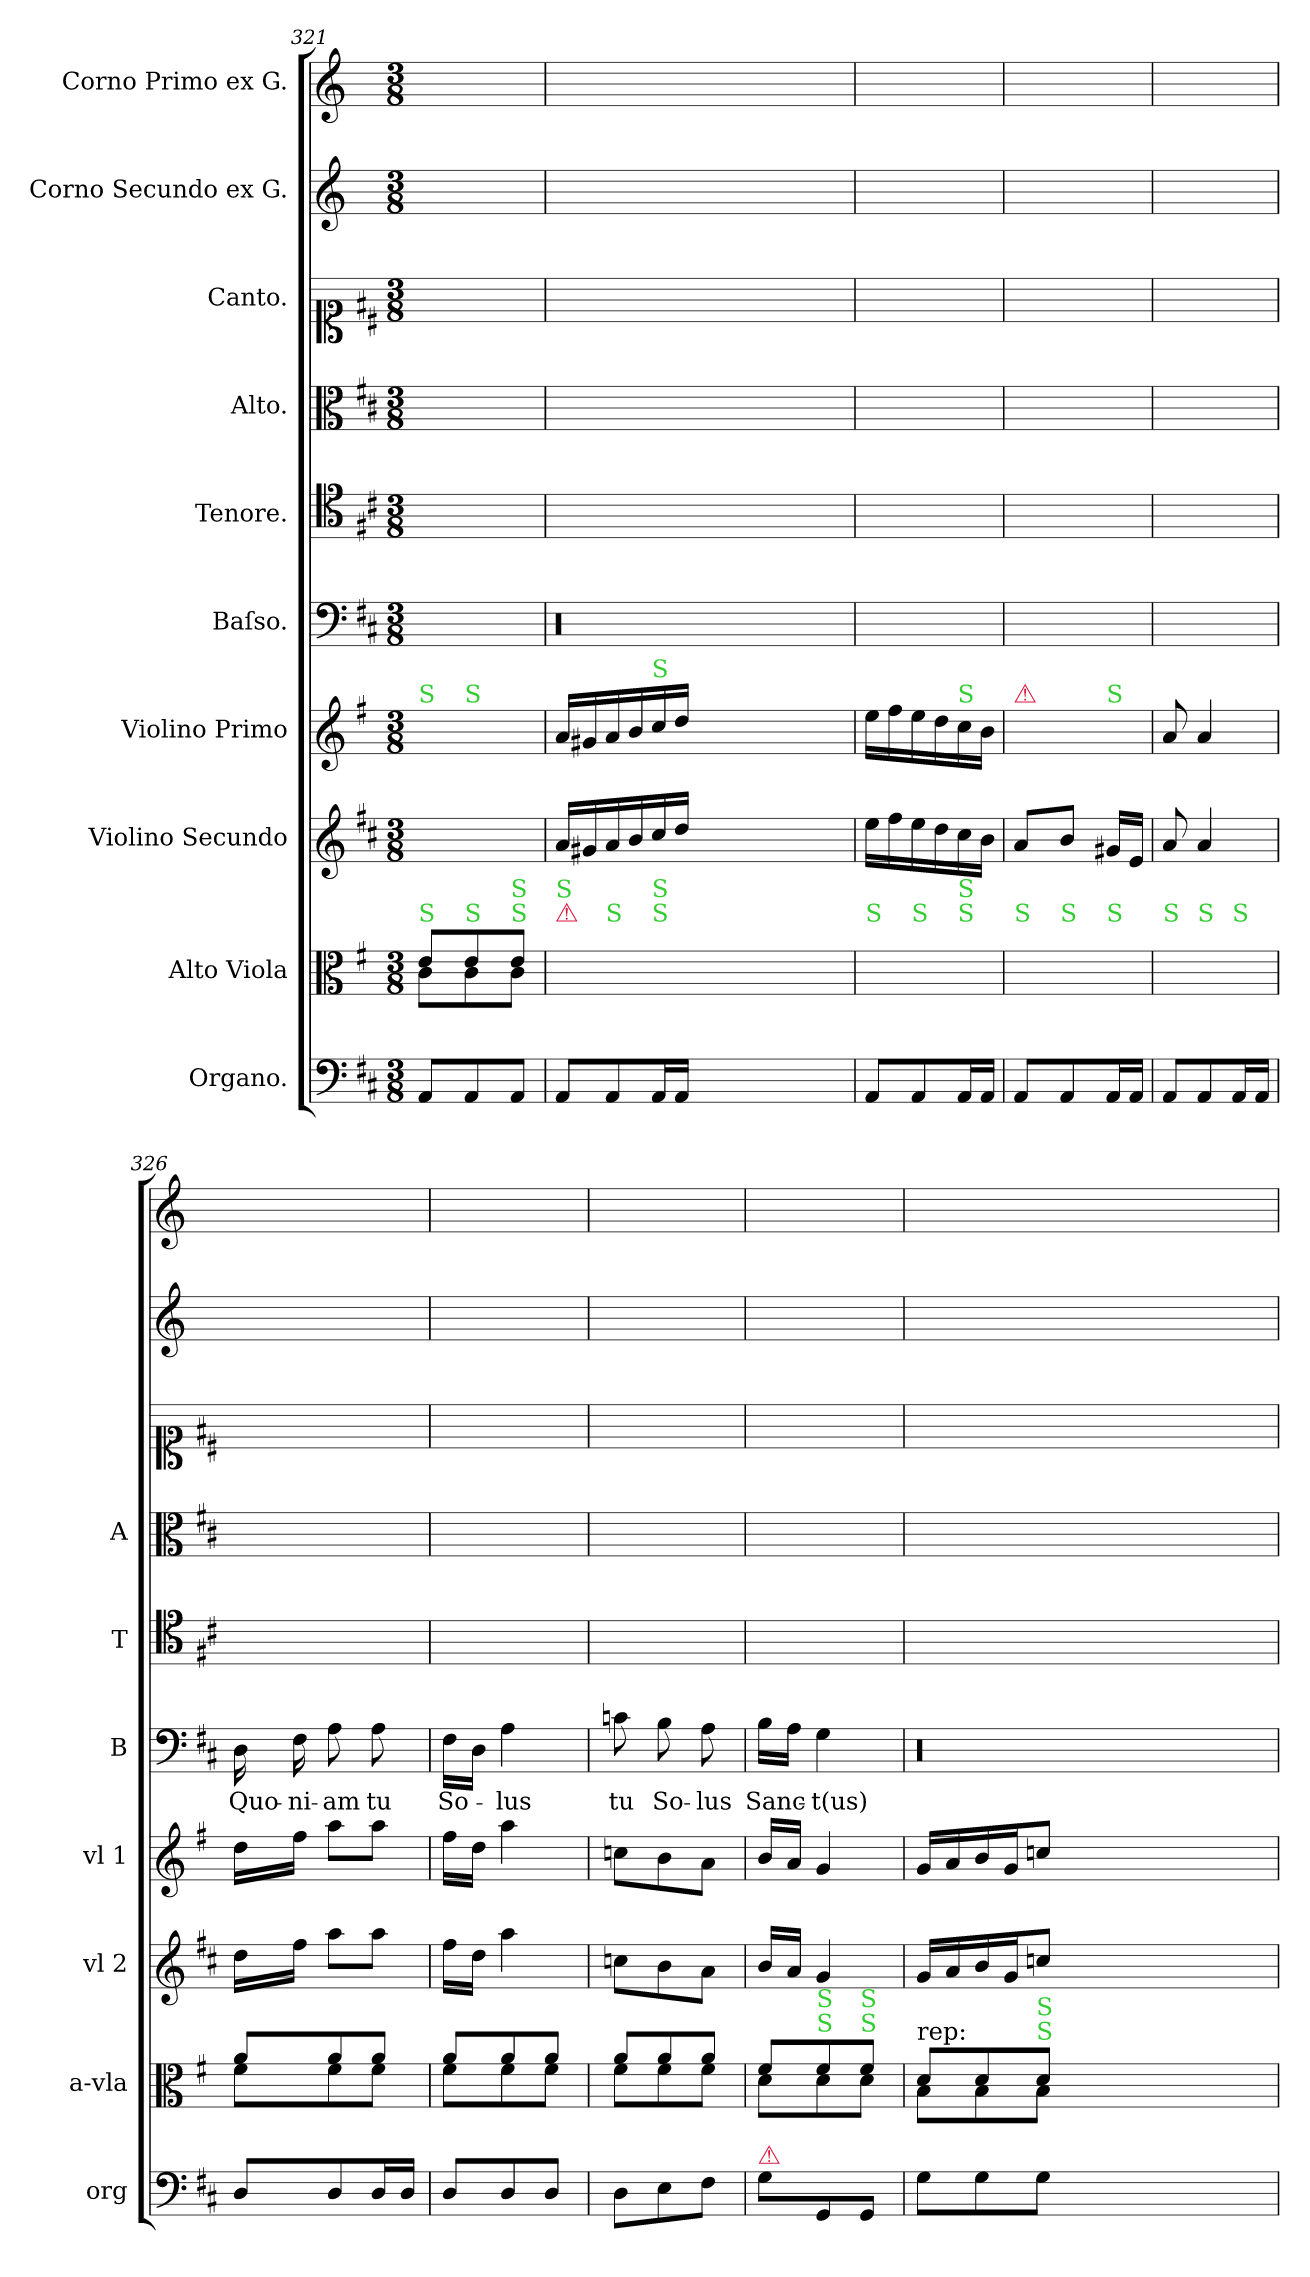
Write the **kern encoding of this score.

**kern	**kern	**kern	**kern	**kern	**text	**kern	**kern	**kern	**kern	**kern
*part10	*part9	*part8	*part7	*part6	*part6	*part5	*part4	*part3	*part2	*part1
*staff10	*staff9	*staff8	*staff7	*staff6	*staff6	*staff5	*staff4	*staff3	*staff2	*staff1
*I"Organo.	*I"Alto Viola	*I"Violino Secundo	*I"Violino Primo	*I"Baſso.	*	*I"Tenore.	*I"Alto.	*I"Canto.	*I"Corno Secundo ex G.	*I"Corno Primo ex G.
*I'org	*I'a-vla	*I'vl 2	*I'vl 1	*I'B	*	*I'T	*I'A	*	*	*
*clefF4	*clefC3	*clefG2	*clefG2	*clefF4	*	*clefC4	*clefC3	*clefC1	*clefG2	*clefG2
*	*	*	*	*	*	*	*	*	*ITrd3c5	*ITrd3c5
*k[f#c#]	*k[f#]	*k[f#c#]	*k[f#]	*k[f#c#]	*	*k[f#c#]	*k[f#c#]	*k[f#c#]	*k[f#]	*k[f#]
*M3/8	*M3/8	*M3/8	*M3/8	*M3/8	*	*M3/8	*M3/8	*M3/8	*M3/8	*M3/8
=321	=321	=321	=321	=321	=321	=321	=321	=321	=321	=321
*	*^	*	*	*	*	*	*	*	*	*
!	!	!	!	!LO:TX:a:color=limegreen:t=S	!	!	!	!	!	!	!
!	!LO:TX:a:color=limegreen:t=S	!	!	!	!	!	!	!	!	!	!
8AA/L	8e/L	8c\L	16cc#/LLyy	16cc\LLyy	4.ryy	.	4.ryy	4.ryy	4.ryy	4.ryy	4.ryy
.	.	.	16b/yy	16b\yy	.	.	.	.	.	.	.
!	!	!	!	!LO:TX:a:color=limegreen:t=S	!	!	!	!	!	!	!
!	!LO:TX:a:color=limegreen:t=S	!	!	!	!	!	!	!	!	!	!
8AA/	8e/	8c\	16cc#/yy	16cc\yy	.	.	.	.	.	.	.
.	.	.	16a/Jyy	16a\Jyy	.	.	.	.	.	.	.
!	!LO:TX:a:color=limegreen:t=S	!	!	!	!	!	!	!	!	!	!
!	!LO:TX:a:color=limegreen:t=S	!	!	!	!	!	!	!	!	!	!
8AA/J	8e/J	8c\J	8b/Jyy	8b\Jyy	.	.	.	.	.	.	.
=322	=322	=322	=322	=322	=322	=322	=322	=322	=322	=322	=322
!	!LO:TX:a:color=crimson:t=⚠	!	!	!	!	!	!	!	!	!	!
!	!LO:TX:a:color=limegreen:t=S	!	!	!	!	!	!	!	!	!	!
!	!	!	!	!	!LO:N:vis=00	!	!	!	!	!	!
8AA/L	8e/Lyy	8c\Lyy	16a/LL	16a/LL	1.r	.	4.ryy	4.ryy	4.ryy	4.ryy	4.ryy
.	.	.	16g#X/	16g#X/	.	.	.	.	.	.	.
!	!LO:TX:a:color=limegreen:t=S	!	!	!	!	!	!	!	!	!	!
8AA/	8e/yy	8c\yy	16a/	16a/	.	.	.	.	.	.	.
.	.	.	16b/	16b/	.	.	.	.	.	.	.
!	!	!	!	!LO:TX:a:color=limegreen:t=S	!	!	!	!	!	!	!
!	!LO:TX:a:color=limegreen:t=S	!	!	!	!	!	!	!	!	!	!
!	!LO:TX:a:color=limegreen:t=S	!	!	!	!	!	!	!	!	!	!
16AA/L	8e/Jyy	8c\Jyy	16cc#/	16cc/	.	.	.	.	.	.	.
16AA/JJ	.	.	16dd/JJ	16dd/JJ	.	.	.	.	.	.	.
1ryy	1ryy	1ryy	1ryy	1ryy	.	.	1ryy	1ryy	1ryy	1ryy	1ryy
8ryy	8ryy	8ryy	8ryy	8ryy	.	.	8ryy	8ryy	8ryy	8ryy	8ryy
=323	=323	=323	=323	=323	=323	=323	=323	=323	=323	=323	=323
!	!LO:TX:a:color=limegreen:t=S	!	!	!	!	!	!	!	!	!	!
8AA/L	8e/Lyy	8c\Lyy	16ee\LL	16ee\LL	4.ryy	.	4.ryy	4.ryy	4.ryy	4.ryy	4.ryy
.	.	.	16ff#\	16ff#\	.	.	.	.	.	.	.
!	!LO:TX:a:color=limegreen:t=S	!	!	!	!	!	!	!	!	!	!
8AA/	8e/yy	8c\yy	16ee\	16ee\	.	.	.	.	.	.	.
.	.	.	16dd\	16dd\	.	.	.	.	.	.	.
!	!	!	!	!LO:TX:a:color=limegreen:t=S	!	!	!	!	!	!	!
!	!LO:TX:a:color=limegreen:t=S	!	!	!	!	!	!	!	!	!	!
!	!LO:TX:a:color=limegreen:t=S	!	!	!	!	!	!	!	!	!	!
16AA/L	8e/Jyy	8c\Jyy	16cc#\	16cc\	.	.	.	.	.	.	.
16AA/JJ	.	.	16b\JJ	16b\JJ	.	.	.	.	.	.	.
=324	=324	=324	=324	=324	=324	=324	=324	=324	=324	=324	=324
!	!	!	!	!LO:TX:a:color=crimson:t=⚠	!	!	!	!	!	!	!
!	!LO:TX:a:color=limegreen:t=S	!	!	!	!	!	!	!	!	!	!
8AA/L	8e/Lyy	8c\Lyy	8a/L	16ee\LLyy	4.ryy	.	4.ryy	4.ryy	4.ryy	4.ryy	4.ryy
.	.	.	.	16ff#\yy	.	.	.	.	.	.	.
!	!LO:TX:a:color=limegreen:t=S	!	!	!	!	!	!	!	!	!	!
8AA/	8e/yy	8c\yy	8b/J	16ee\yy	.	.	.	.	.	.	.
.	.	.	.	16dd\yy	.	.	.	.	.	.	.
!	!	!	!	!LO:TX:a:color=limegreen:t=S	!	!	!	!	!	!	!
!	!LO:TX:a:color=limegreen:t=S	!	!	!	!	!	!	!	!	!	!
16AA/L	8e/Jyy	8c\Jyy	16g#X/LL	16cc\yy	.	.	.	.	.	.	.
16AA/JJ	.	.	16e/JJ	16b\JJyy	.	.	.	.	.	.	.
=325	=325	=325	=325	=325	=325	=325	=325	=325	=325	=325	=325
!	!LO:TX:a:color=limegreen:t=S	!	!	!	!	!	!	!	!	!	!
8AA/L	8e/Lyy	8c\Lyy	8a/	8a/	4.ryy	.	4.ryy	4.ryy	4.ryy	4.ryy	4.ryy
!	!LO:TX:a:color=limegreen:t=S	!	!	!	!	!	!	!	!	!	!
8AA/	8e/yy	8c\yy	4a/	4a/	.	.	.	.	.	.	.
!	!LO:TX:a:color=limegreen:t=S	!	!	!	!	!	!	!	!	!	!
16AA/L	8e/Jyy	8c\Jyy	.	.	.	.	.	.	.	.	.
16AA/JJ	.	.	.	.	.	.	.	.	.	.	.
=326	=326	=326	=326	=326	=326	=326	=326	=326	=326	=326	=326
8D/L	8a/L	8f#\L	16dd\LL	16dd\LL	16D\	Quo-	4.ryy	4.ryy	4.ryy	4.ryy	4.ryy
.	.	.	16ff#\JJ	16ff#\JJ	16F#\	-ni-	.	.	.	.	.
8D/	8a/	8f#\	8aa\L	8aa\L	8A\	-am	.	.	.	.	.
16D/L	8a/J	8f#\J	8aa\J	8aa\J	8A\	tu	.	.	.	.	.
16D/JJ	.	.	.	.	.	.	.	.	.	.	.
=327	=327	=327	=327	=327	=327	=327	=327	=327	=327	=327	=327
8D/L	8a/L	8f#\L	16ff#\LL	16ff#\LL	16F#\LL	So-	4.ryy	4.ryy	4.ryy	4.ryy	4.ryy
.	.	.	16dd\JJ	16dd\JJ	16D\JJ	.	.	.	.	.	.
8D/	8a/	8f#\	4aa\	4aa\	4A\	-lus	.	.	.	.	.
8D/J	8a/J	8f#\J	.	.	.	.	.	.	.	.	.
=328	=328	=328	=328	=328	=328	=328	=328	=328	=328	=328	=328
8D\L	8a/L	8f#\L	8ccn\L	8ccn\L	8cn\	tu	4.ryy	4.ryy	4.ryy	4.ryy	4.ryy
8E\	8a/	8f#\	8b\	8b\	8B\	So-	.	.	.	.	.
8F#\J	8a/J	8f#\J	8a\J	8a\J	8A\	-lus	.	.	.	.	.
=329	=329	=329	=329	=329	=329	=329	=329	=329	=329	=329	=329
!LO:TX:a:color=crimson:t=⚠	!	!	!	!	!	!	!	!	!	!	!
8G\L	8f#/L	8d\L	16b/LL	16b/LL	16B\LL	Sanc-	4.ryy	4.ryy	4.ryy	4.ryy	4.ryy
.	.	.	16a/JJ	16a/JJ	16A\JJ	.	.	.	.	.	.
!	!LO:TX:a:color=limegreen:t=S	!	!	!	!	!	!	!	!	!	!
!	!LO:TX:a:color=limegreen:t=S	!	!	!	!	!	!	!	!	!	!
8GG/	8f#/	8d\	4g/	4g/	4G\	-t(us)	.	.	.	.	.
!	!LO:TX:a:color=limegreen:t=S	!	!	!	!	!	!	!	!	!	!
!	!LO:TX:a:color=limegreen:t=S	!	!	!	!	!	!	!	!	!	!
8GG/J	8f#/J	8d\J	.	.	.	.	.	.	.	.	.
=330	=330	=330	=330	=330	=330	=330	=330	=330	=330	=330	=330
!	!LO:TX:a:t=rep&colon;	!	!	!	!	!	!	!	!	!	!
!	!	!	!	!	!LO:N:vis=00	!	!	!	!	!	!
8G\L	8d/L	8B\L	16g/LL	16g/LL	1.r	.	4.ryy	4.ryy	4.ryy	4.ryy	4.ryy
.	.	.	16a/	16a/	.	.	.	.	.	.	.
8G\	8d/	8B\	16b/	16b/	.	.	.	.	.	.	.
.	.	.	16g/J	16g/J	.	.	.	.	.	.	.
!	!LO:TX:a:color=limegreen:t=S	!	!	!	!	!	!	!	!	!	!
!	!LO:TX:a:color=limegreen:t=S	!	!	!	!	!	!	!	!	!	!
8G\J	8d/J	8B\J	8ccn/J	8ccn/J	.	.	.	.	.	.	.
1ryy	1ryy	1ryy	1ryy	1ryy	.	.	1ryy	1ryy	1ryy	1ryy	1ryy
8ryy	8ryy	8ryy	8ryy	8ryy	.	.	8ryy	8ryy	8ryy	8ryy	8ryy
*	*v	*v	*	*	*	*	*	*	*	*	*
=	=	=	=	=	=	=	=	=	=	=
*-	*-	*-	*-	*-	*-	*-	*-	*-	*-	*-
